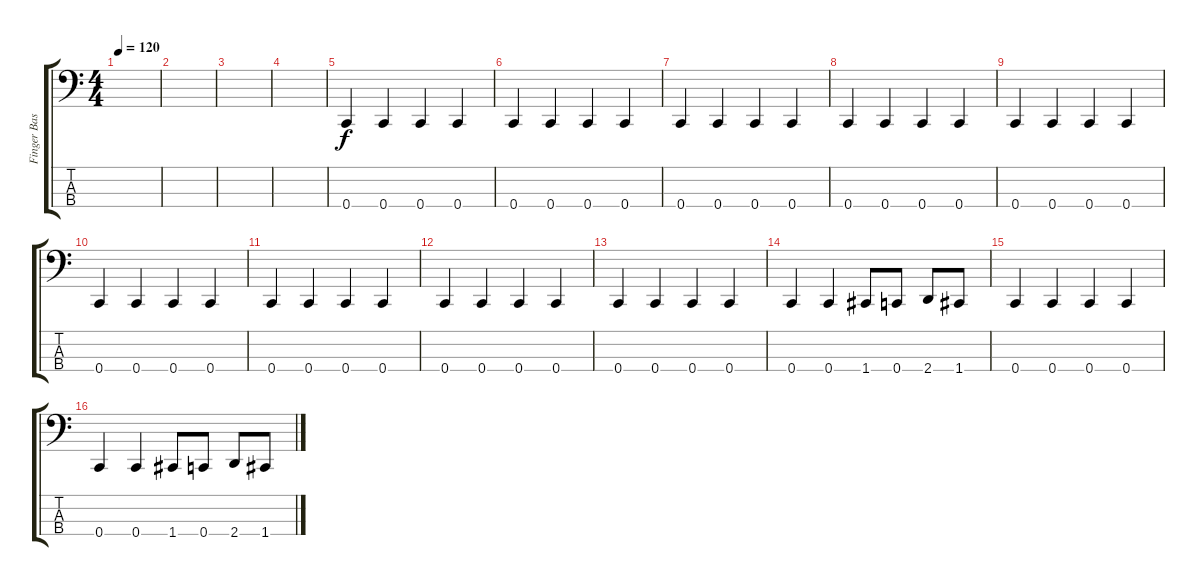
\track ("Finger Bass - Exar Khun" "Finger Bas") {instrument electricbassfinger}
\staff {score tabs}
\tuning (E4 B3 Db1 C1) {hide}
\ts (4 4)
\tempo 120
\clef f4
\ks c
|
|
|
|
0.4.4 0.4.4 0.4.4 0.4.4 |
0.4.4 0.4.4 0.4.4 0.4.4 |
0.4.4 0.4.4 0.4.4 0.4.4 |
0.4.4 0.4.4 0.4.4 0.4.4 |
0.4.4 0.4.4 0.4.4 0.4.4 |
0.4.4 0.4.4 0.4.4 0.4.4 |
0.4.4 0.4.4 0.4.4 0.4.4 |
0.4.4 0.4.4 0.4.4 0.4.4 |
0.4.4 0.4.4 0.4.4 0.4.4 |
0.4.4 0.4.4 1.4.8 0.4.8 2.4.8 1.4.8 |
0.4.4 0.4.4 0.4.4 0.4.4 |
0.4.4 0.4.4 1.4.8 0.4.8 2.4.8 1.4.8
